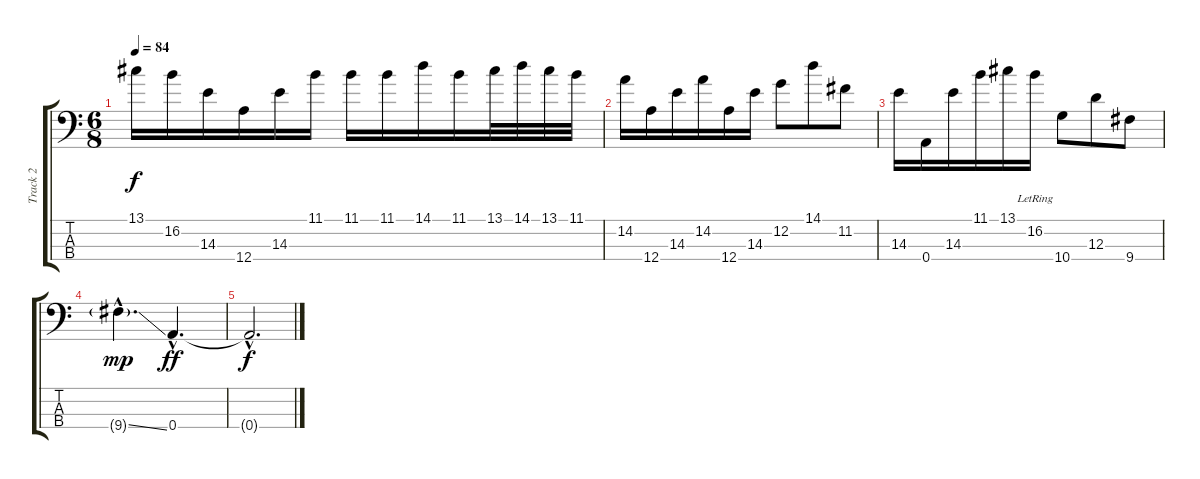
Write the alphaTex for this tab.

\track ("Track 2" "Track 2") {instrument slapbass1}
\staff {score tabs}
\tuning (C3 G2 D2 A1) {hide}
\ts (6 8)
\tempo 84
\clef f4
\ks c
13.1.16{dy f} 16.2.16 14.3.16 12.4.16 14.3.16 11.1.16 11.1.16 11.1.16 14.1.16 11.1.16 13.1.32 14.1.32 13.1.32 11.1.32 |
14.2.16 12.4.16 14.3.16 14.2.16 12.4.16 14.3.16 12.2.8 14.1.8 11.2.8 |
14.3.16 0.4.16 14.3.16 11.1.16 13.1.16 16.2{lr}.16 10.4.8 12.3.8 9.4.8 |
9.4{ss g hac}.4{d dy mp} 0.4{hac}.4{d dy ff} |
0.4{hac t}.2{d dy f}
